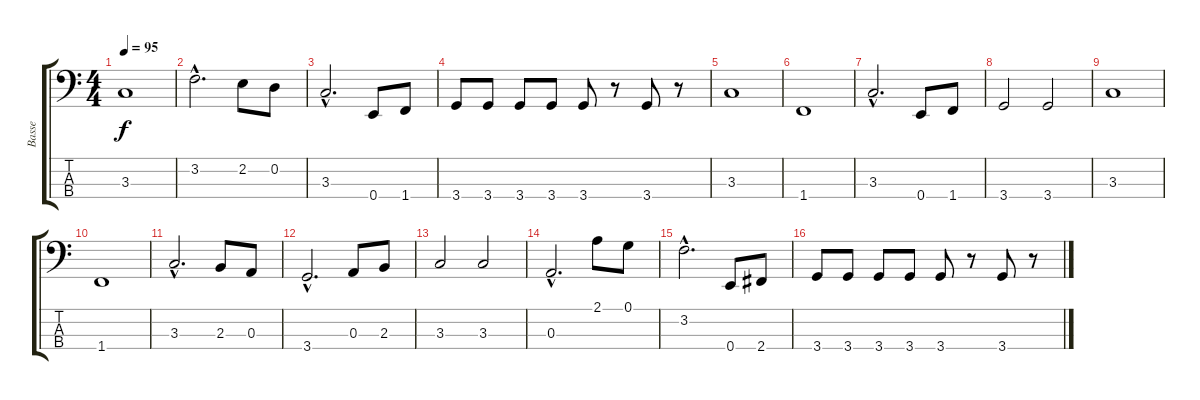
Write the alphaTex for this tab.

\track ("Basse" "Basse") {instrument electricbassfinger}
\staff {score tabs}
\tuning (G2 D2 A1 E1) {hide}
\ts (4 4)
\tempo 95
\clef f4
\ks c
3.3.1{dy f} |
3.2{hac}.2{d} 2.2.8 0.2.8 |
3.3{hac}.2{d} 0.4.8 1.4.8 |
3.4.8 3.4.8 3.4.8 3.4.8 3.4.8 r.8 3.4.8 r.8 |
3.3.1 |
1.4.1 |
3.3{hac}.2{d} 0.4.8 1.4.8 |
3.4.2 3.4.2 |
3.3.1 |
1.4.1 |
3.3{hac}.2{d} 2.3.8 0.3.8 |
3.4{hac}.2{d} 0.3.8 2.3.8 |
3.3.2 3.3.2 |
0.3{hac}.2{d} 2.1.8 0.1.8 |
3.2{hac}.2{d} 0.4.8 2.4.8 |
3.4.8 3.4.8 3.4.8 3.4.8 3.4.8 r.8 3.4.8 r.8
